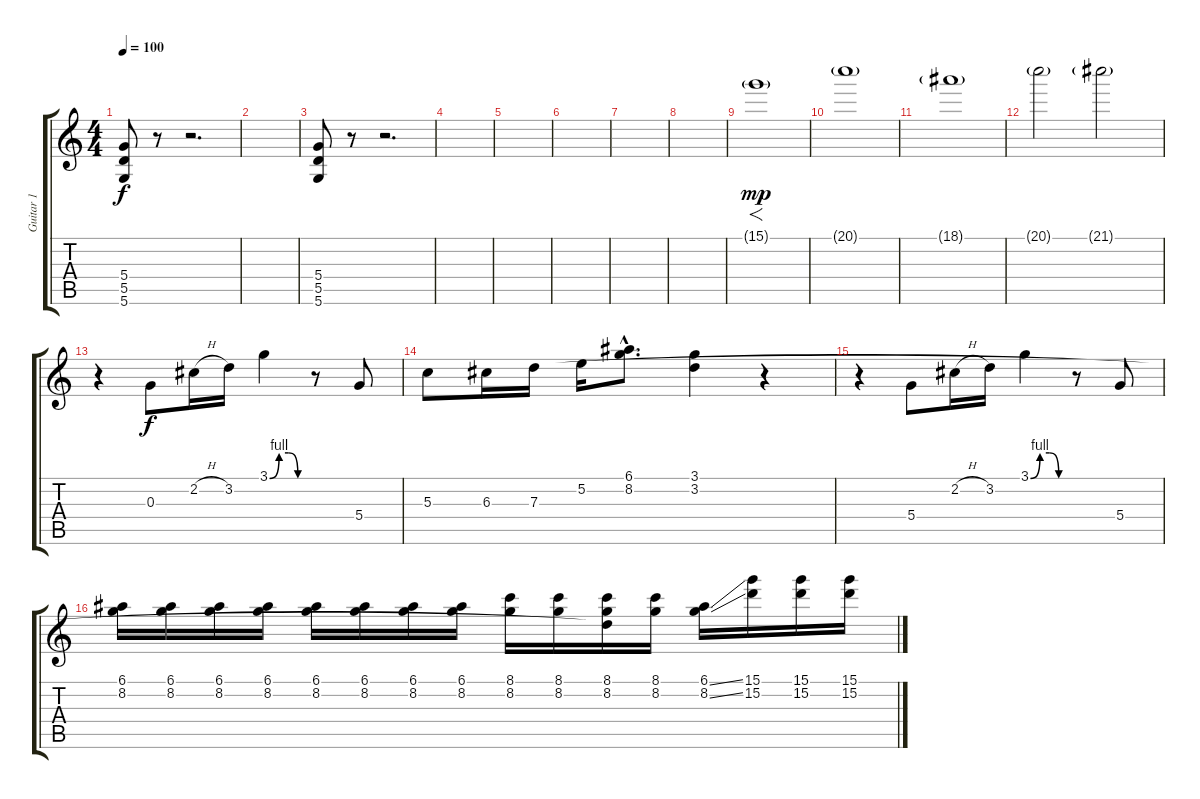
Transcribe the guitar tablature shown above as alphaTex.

\track ("Guitar 1" "Guitar 1") {instrument electricguitarclean}
\staff {score tabs}
\tuning (E4 B3 G3 D3 A2 D2) {hide}
\ts (4 4)
\tempo 100
\clef g2
\ks c
(5.4 5.5 5.6).8{dy f} r.8 r.2{d} |
|
(5.4 5.5 5.6).8 r.8 r.2{d} |
|
|
|
|
|
15.1{g}.1{f dy mp volume 16 instrument overdrivenguitar} |
20.1{g}.1 |
18.1{g}.1 |
20.1{g}.2 21.1{g}.2 |
r.4{volume 11 instrument overdrivenguitar} 0.3.8{dy f} 2.2{h}.16 3.2.16 3.1{be (custom 0 0 15 4 30 4 45 0 60 0)}.4 r.8 5.4.8 |
5.3.8 6.3.16 7.3.16 5.2.16 (6.1{hac} 8.2{hac}).8{d} (3.1 3.2).4 r.4 |
r.4{volume 11 instrument overdrivenguitar} 5.4.8 2.2{h}.16 3.2.16 3.1{be (custom 0 0 15 4 30 4 45 0 60 0)}.4 r.8 5.4.8 |
(6.1 8.2).16 (6.1 8.2).16 (6.1 8.2).16 (6.1 8.2).16 (6.1 8.2).16 (6.1 8.2).16 (6.1 8.2).16 (6.1 8.2).16 (8.1 8.2).16 (8.1 8.2).16 (8.1 8.2 7.3{t}).16 (8.1 8.2).16 (6.1{ss} 8.2{ss}).16 (15.1 15.2).16 (15.1 15.2).16 (15.1 15.2).16
